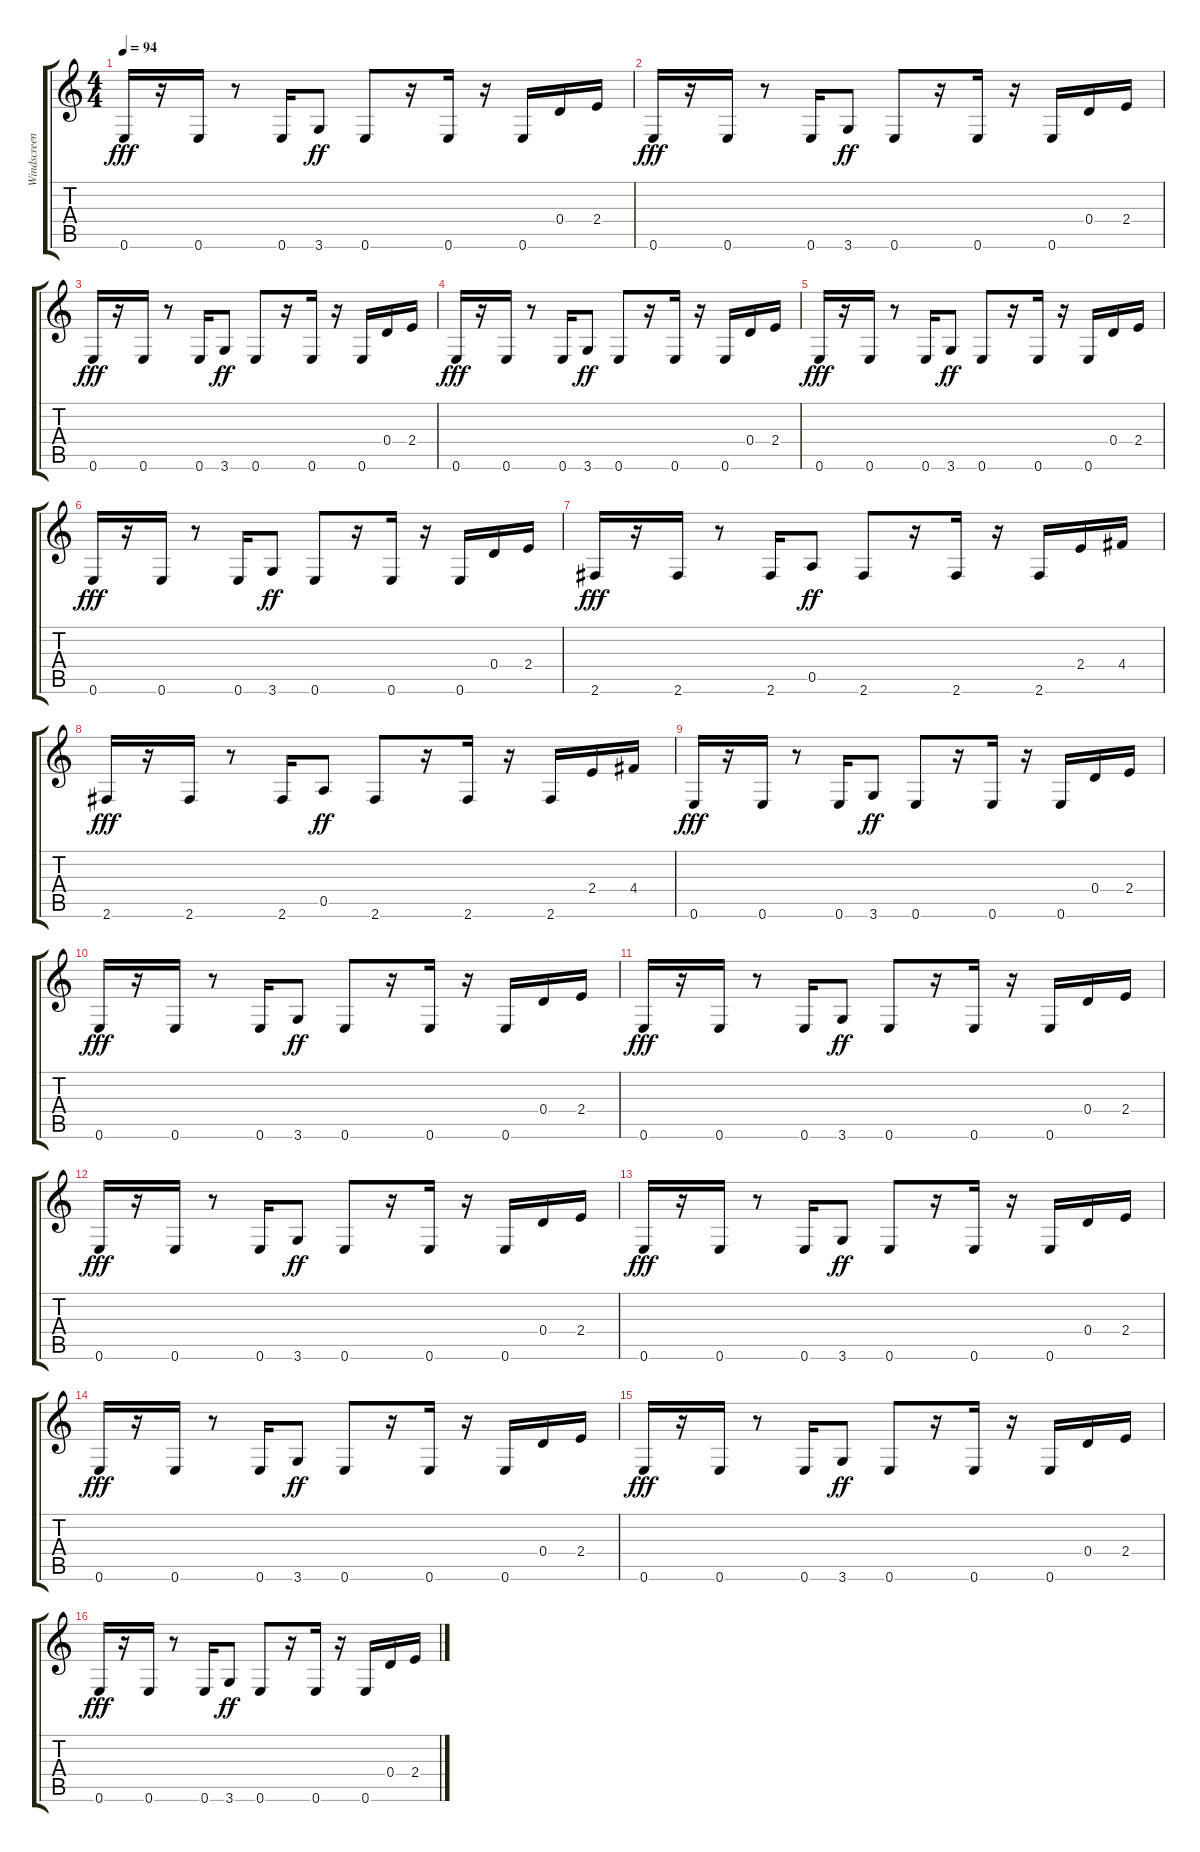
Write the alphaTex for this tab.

\track ("Windscreen\"  by:" "Windscreen") {instrument synthbass1}
\staff {score tabs}
\tuning (E4 B3 G3 D3 A2 E2) {hide}
\ts (4 4)
\tempo 94
\clef g2
\ks c
0.6.16{dy fff} r.16 0.6.16 r.8 0.6.16 3.6.8{dy ff} 0.6.8 r.16 0.6.16 r.16 0.6.16 0.4.16 2.4.16 |
0.6.16{dy fff} r.16 0.6.16 r.8 0.6.16 3.6.8{dy ff} 0.6.8 r.16 0.6.16 r.16 0.6.16 0.4.16 2.4.16 |
0.6.16{dy fff} r.16 0.6.16 r.8 0.6.16 3.6.8{dy ff} 0.6.8 r.16 0.6.16 r.16 0.6.16 0.4.16 2.4.16 |
0.6.16{dy fff} r.16 0.6.16 r.8 0.6.16 3.6.8{dy ff} 0.6.8 r.16 0.6.16 r.16 0.6.16 0.4.16 2.4.16 |
0.6.16{dy fff} r.16 0.6.16 r.8 0.6.16 3.6.8{dy ff} 0.6.8 r.16 0.6.16 r.16 0.6.16 0.4.16 2.4.16 |
0.6.16{dy fff} r.16 0.6.16 r.8 0.6.16 3.6.8{dy ff} 0.6.8 r.16 0.6.16 r.16 0.6.16 0.4.16 2.4.16 |
2.6.16{dy fff} r.16 2.6.16 r.8 2.6.16 0.5.8{dy ff} 2.6.8 r.16 2.6.16 r.16 2.6.16 2.4.16 4.4.16 |
2.6.16{dy fff} r.16 2.6.16 r.8 2.6.16 0.5.8{dy ff} 2.6.8 r.16 2.6.16 r.16 2.6.16 2.4.16 4.4.16 |
0.6.16{dy fff} r.16 0.6.16 r.8 0.6.16 3.6.8{dy ff} 0.6.8 r.16 0.6.16 r.16 0.6.16 0.4.16 2.4.16 |
0.6.16{dy fff} r.16 0.6.16 r.8 0.6.16 3.6.8{dy ff} 0.6.8 r.16 0.6.16 r.16 0.6.16 0.4.16 2.4.16 |
0.6.16{dy fff} r.16 0.6.16 r.8 0.6.16 3.6.8{dy ff} 0.6.8 r.16 0.6.16 r.16 0.6.16 0.4.16 2.4.16 |
0.6.16{dy fff} r.16 0.6.16 r.8 0.6.16 3.6.8{dy ff} 0.6.8 r.16 0.6.16 r.16 0.6.16 0.4.16 2.4.16 |
0.6.16{dy fff} r.16 0.6.16 r.8 0.6.16 3.6.8{dy ff} 0.6.8 r.16 0.6.16 r.16 0.6.16 0.4.16 2.4.16 |
0.6.16{dy fff} r.16 0.6.16 r.8 0.6.16 3.6.8{dy ff} 0.6.8 r.16 0.6.16 r.16 0.6.16 0.4.16 2.4.16 |
0.6.16{dy fff} r.16 0.6.16 r.8 0.6.16 3.6.8{dy ff} 0.6.8 r.16 0.6.16 r.16 0.6.16 0.4.16 2.4.16 |
0.6.16{dy fff} r.16 0.6.16 r.8 0.6.16 3.6.8{dy ff} 0.6.8 r.16 0.6.16 r.16 0.6.16 0.4.16 2.4.16
